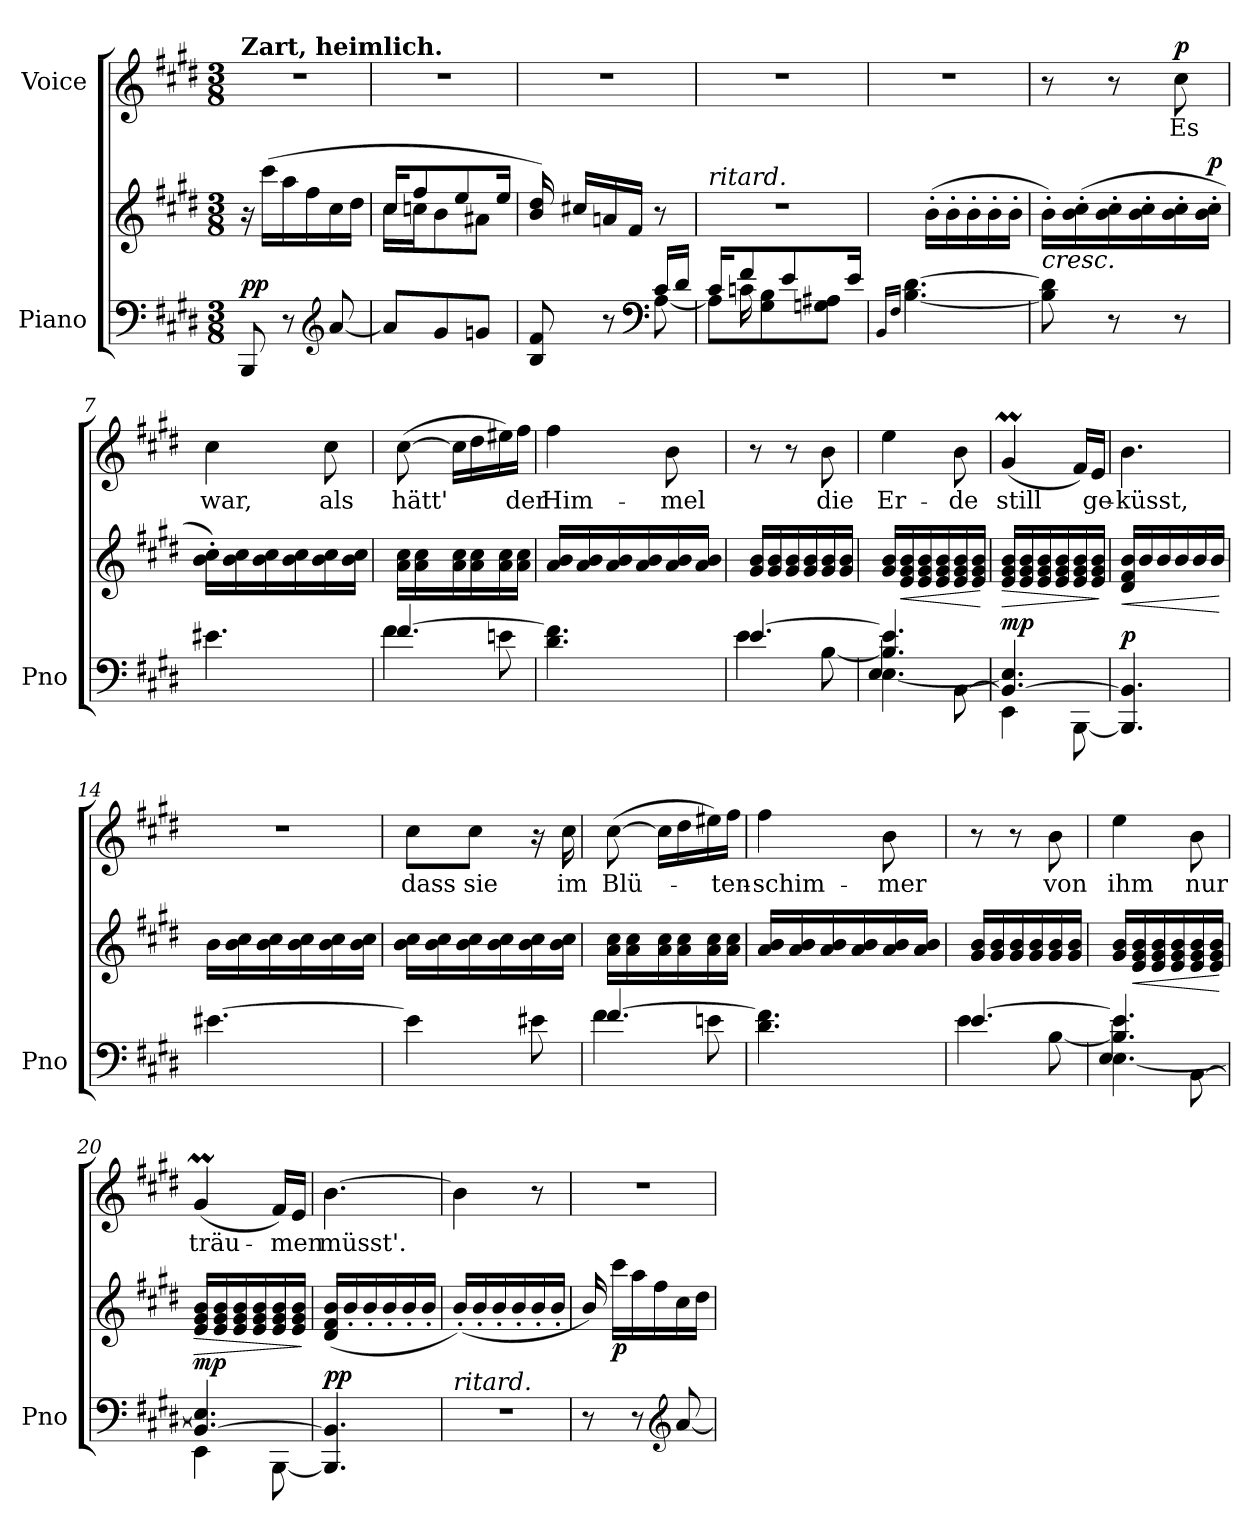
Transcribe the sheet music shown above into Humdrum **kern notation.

**kern	**kern	**dynam	**kern	**text	**dynam
*part2	*part2	*part2	*part1	*part1	*part1
*staff3	*staff2	*staff2/3	*staff1	*staff1	*staff1
*I"Piano	*	*	*I"Voice	*	*
*I'Pno	*	*	*	*	*
*clefF4	*clefG2	*	*clefG2	*	*
*k[f#c#g#d#]	*k[f#c#g#d#]	*	*k[f#c#g#d#]	*	*
*M3/8	*M3/8	*	*M3/8	*	*
=1	=1	=1	=1	=1	=1
!	!	!	!LO:TX:a:B:t=Zart, heimlich.	!	!
!	!	!LO:DY:a=2	!	!	!
!	!	!LO:DY:n=1:a	!	!	!
8BBB/	16r	p p	4.r	.	.
.	(>16ccc#\LL	.	.	.	.
8r	16aa\	.	.	.	.
.	16ff#\	.	.	.	.
*clefG2	*	*	*	*	*
[8a/	16cc#\	.	.	.	.
.	16dd#\JJ	.	.	.	.
=2	=2	=2	=2	=2	=2
*	*^	*	*	*	*
8a/L]	16cc#/KL	16cc#\LL	.	4.r	.	.
.	8ff#/	16ccn\J	.	.	.	.
8g#/	.	8b\	.	.	.	.
.	8ee/	.	.	.	.	.
8gn/J	.	8a#X\J	.	.	.	.
.	16ee/Jk	.	.	.	.	.
*	*v	*v	*	*	*	*
=3	=3	=3	=3	=3	=3
*^	*	*	*	*	*
8B/ 8f#/	8ryy	16b/ 16dd#/)	.	4.r	.	.
.	.	(>16cc#X/LL	.	.	.	.
8r	8ryy	16an/	.	.	.	.
.	.	16f#/JJ	.	.	.	.
*clefF4	*	*	*	*	*	*
16c#/LL	[8A\	8r	.	.	.	.
16d#/JJ	.	.	.	.	.	.
*v	*v	*	*	*	*	*
=4	=4	=4	=4	=4	=4
*	*	*	*MM29	*	*
*^	*	*	*	*	*
*	*^	*	*	*	*	*
!	!	!	!LO:TX:a:i:t=ritard.	!	!	!	!
16c#/KL	8A\L]	16ryy	4.r	.	4.r	.	.
8f#/	.	16cn\	.	.	.	.	.
.	8G#\ 8B\	4ryy	.	.	.	.	.
8e/	.	.	.	.	.	.	.
.	8Gn\ 8A#X\J	.	.	.	.	.	.
16e/Jk	.	.	.	.	.	.	.
*v	*v	*v	*	*	*	*	*
=5	=5	=5	=5	=5	=5
16qBB/LL	.	.	.	.	.
16qF#/JJ	.	.	.	.	.
[4.B\ [4.d#\)	16ryy	.	4.r	.	.
.	(>16b'\LL	.	.	.	.
.	16b'\	.	.	.	.
.	16b'\	.	.	.	.
.	16b'\	.	.	.	.
.	16b'\JJ	.	.	.	.
=6	=6	=6	=6	=6	=6
!	!	!LO:HP:b	!	!	!
8B\] 8d#\]	16b'\LL)	<	8r	.	.
.	(>16b\' 16cc#\'	.	.	.	.
8r	16b\' 16cc#\'	.	8r	.	.
.	16b\' 16cc#\'	.	.	.	.
*	*	*	*MM32	*	*
!	!	!	!	!LO:LY:b	!LO:DY:a
8r	16b\' 16cc#\'	.	8cc#\	Es	p
!	!	!LO:DY:a	!	!	!
.	16b\' 16cc#\'JJ	p	.	.	.
.	.	[	.	.	.
!!LO:LB:g=z
=7	=7	=7	=7	=7	=7
!	!	!	!	!LO:LY:b	!
4.e#X\	16b\' 16cc#\'LL)	.	4cc#\	war,	.
.	16b\ 16cc#\	.	.	.	.
.	16b\ 16cc#\	.	.	.	.
.	16b\ 16cc#\	.	.	.	.
!	!	!	!	!LO:LY:b	!
.	16b\ 16cc#\	.	8cc#\	als	.
.	16b\ 16cc#\JJ	.	.	.	.
=8	=8	=8	=8	=8	=8
*^	*	*	*	*	*
!	!	!	!	!	!LO:LY:b	!
[4.f#/	4f#\	16a\ 16cc#\LL	.	(>[8cc#\	hätt'	.
.	.	16a\ 16cc#\	.	.	.	.
.	.	16a\ 16cc#\	.	16cc#\LL]	.	.
.	.	16a\ 16cc#\	.	16dd#\	.	.
.	8en\	16a\ 16cc#\	.	16ee#X\)	.	.
!	!	!	!	!	!LO:LY:b	!
.	.	16a\ 16cc#\JJ	.	16ff#\JJ	der	.
*v	*v	*	*	*	*	*
=9	=9	=9	=9	=9	=9
!	!	!	!	!LO:LY:b	!
4.d#\ 4.f#\]	16a/ 16b/LL	.	4ff#\	Him-	.
.	16a/ 16b/	.	.	.	.
.	16a/ 16b/	.	.	.	.
.	16a/ 16b/	.	.	.	.
!	!	!	!	!LO:LY:b	!
.	16a/ 16b/	.	8b\	-mel	.
.	16a/ 16b/JJ	.	.	.	.
=10	=10	=10	=10	=10	=10
*^	*	*	*	*	*
[4.e/	4e\	16g#/ 16b/LL	.	8r	.	.
.	.	16g#/ 16b/	.	.	.	.
.	.	16g#/ 16b/	.	8r	.	.
.	.	16g#/ 16b/	.	.	.	.
!	!	!	!	!	!LO:LY:b	!
.	[8B\	16g#/ 16b/	.	8b\	die	.
.	.	16g#/ 16b/JJ	.	.	.	.
=11	=11	=11	=11	=11	=11	=11
*	*^	*	*	*	*	*
!	!	!	!	!	!	!LO:LY:b	!
4.B/] 4.e/]	[4.E\	4E/	16g#/ 16b/LL	.	4ee\	Er-	.
!	!	!	!	!LO:HP:b	!	!	!
.	.	.	16e/ 16g#/ 16b/	<	.	.	.
.	.	.	16e/ 16g#/ 16b/	.	.	.	.
.	.	.	16e/ 16g#/ 16b/	.	.	.	.
!	!	!	!	!	!	!LO:LY:b	!
.	.	[8BB\	16e/ 16g#/ 16b/	.	8b\	-de	.
.	.	.	16e/ 16g#/ 16b/JJ	.	.	.	.
*v	*v	*v	*	*	*	*	*
.	.	[	.	.	.
=12	=12	=12	=12	=12	=12
*^	*	*	*	*	*
!	!	!	!LO:HP:b	!	!LO:LY:b	!
!	!	!	!LO:DY:n=1:a=2	!	!	!
4.BB/_ 4.E/]	4EE\	16e/ 16g#/ 16b/LL	> mp	(<4g#m/	still	.
.	.	16e/ 16g#/ 16b/	.	.	.	.
.	.	16e/ 16g#/ 16b/	.	.	.	.
.	.	16e/ 16g#/ 16b/	.	.	.	.
.	[8BBB\	16e/ 16g#/ 16b/	.	16f#/LL)	.	.
!	!	!	!	!	!LO:LY:b	!
.	.	16e/ 16g#/ 16b/JJ	.	16e/JJ	ge-	.
*v	*v	*	*	*	*	*
.	.	]	.	.	.
=13	=13	=13	=13	=13	=13
!	!	!LO:HP:b	!	!LO:LY:b	!
!	!	!LO:DY:n=1:a=2	!	!	!
4.BBB/] 4.BB/]	16d#/ 16f#/ 16b/LL	< p	4.b\	-küsst,	.
.	16b/	.	.	.	.
.	16b/	.	.	.	.
.	16b/	.	.	.	.
.	16b/	.	.	.	.
.	16b/JJ	.	.	.	.
.	.	[	.	.	.
!!LO:LB:g=z
=14	=14	=14	=14	=14	=14
[4.e#X\	16b\LL	.	4.r	.	.
.	16b\ 16cc#\	.	.	.	.
.	16b\ 16cc#\	.	.	.	.
.	16b\ 16cc#\	.	.	.	.
.	16b\ 16cc#\	.	.	.	.
.	16b\ 16cc#\JJ	.	.	.	.
=15	=15	=15	=15	=15	=15
!	!	!	!	!LO:LY:b	!
4e#\]	16b\ 16cc#\LL	.	8cc#\L	dass	.
.	16b\ 16cc#\	.	.	.	.
!	!	!	!	!LO:LY:b	!
.	16b\ 16cc#\	.	8cc#\J	sie	.
.	16b\ 16cc#\	.	.	.	.
8e#X\	16b\ 16cc#\	.	16r	.	.
!	!	!	!	!LO:LY:b	!
.	16b\ 16cc#\JJ	.	16cc#\	im	.
=16	=16	=16	=16	=16	=16
*^	*	*	*	*	*
!	!	!	!	!	!LO:LY:b	!
[4.f#/	4f#\	16a\ 16cc#\LL	.	(>[8cc#\	Blü-	.
.	.	16a\ 16cc#\	.	.	.	.
.	.	16a\ 16cc#\	.	16cc#\LL]	.	.
.	.	16a\ 16cc#\	.	16dd#\	.	.
.	8en\	16a\ 16cc#\	.	16ee#X\)	.	.
!	!	!	!	!	!LO:LY:b	!
.	.	16a\ 16cc#\JJ	.	16ff#\JJ	-ten-	.
*v	*v	*	*	*	*	*
=17	=17	=17	=17	=17	=17
!	!	!	!	!LO:LY:b	!
4.d#\ 4.f#\]	16a/ 16b/LL	.	4ff#\	-schim-	.
.	16a/ 16b/	.	.	.	.
.	16a/ 16b/	.	.	.	.
.	16a/ 16b/	.	.	.	.
!	!	!	!	!LO:LY:b	!
.	16a/ 16b/	.	8b\	-mer	.
.	16a/ 16b/JJ	.	.	.	.
=18	=18	=18	=18	=18	=18
*^	*	*	*	*	*
[4.e/	4e\	16g#/ 16b/LL	.	8r	.	.
.	.	16g#/ 16b/	.	.	.	.
.	.	16g#/ 16b/	.	8r	.	.
.	.	16g#/ 16b/	.	.	.	.
!	!	!	!	!	!LO:LY:b	!
.	[8B\	16g#/ 16b/	.	8b\	von	.
.	.	16g#/ 16b/JJ	.	.	.	.
=19	=19	=19	=19	=19	=19	=19
*	*^	*	*	*	*	*
!	!	!	!	!	!	!LO:LY:b	!
4.B/] 4.e/]	[4.E\	4E/	16g#/ 16b/LL	.	4ee\	ihm	.
!	!	!	!	!LO:HP:b	!	!	!
.	.	.	16e/ 16g#/ 16b/	<	.	.	.
.	.	.	16e/ 16g#/ 16b/	.	.	.	.
.	.	.	16e/ 16g#/ 16b/	.	.	.	.
!	!	!	!	!	!	!LO:LY:b	!
.	.	[8BB\	16e/ 16g#/ 16b/	.	8b\	nur	.
.	.	.	16e/ 16g#/ 16b/JJ	.	.	.	.
*v	*v	*v	*	*	*	*	*
.	.	[	.	.	.
=20	=20	=20	=20	=20	=20
*^	*	*	*	*	*
!	!	!	!LO:HP:b	!	!LO:LY:b	!
!	!	!	!LO:DY:n=1:a=2	!	!	!
4.BB/_ 4.E/]	4EE\	16e/ 16g#/ 16b/LL	> mp	(<4g#m/	träu-	.
.	.	16e/ 16g#/ 16b/	.	.	.	.
.	.	16e/ 16g#/ 16b/	.	.	.	.
.	.	16e/ 16g#/ 16b/	.	.	.	.
.	[8BBB\	16e/ 16g#/ 16b/	.	16f#/LL)	.	.
!	!	!	!	!	!LO:LY:b	!
.	.	16e/ 16g#/ 16b/JJ	.	16e/JJ	-men	.
*v	*v	*	*	*	*	*
.	.	]	.	.	.
!!LO:LB:g=z
=21	=21	=21	=21	=21	=21
!	!	!LO:DY:a=2	!	!LO:LY:b	!
4.BBB/] 4.BB/]	(<16d#/ 16f#/ 16b/LL	pp	[4.b\	müsst'.	.
.	16b'/	.	.	.	.
.	16b'/	.	.	.	.
.	16b'/	.	.	.	.
.	16b'/	.	.	.	.
.	16b'/JJ	.	.	.	.
=22	=22	=22	=22	=22	=22
*	*	*	*MM29	*	*
!LO:TX:a:i:t=ritard.	!	!	!	!	!
4.r	(<16b'/LL)	.	4b\]	.	.
.	16b'/	.	.	.	.
.	16b'/	.	.	.	.
.	16b'/	.	.	.	.
.	16b'/	.	8r	.	.
.	16b'/JJ	.	.	.	.
=23	=23	=23	=23	=23	=23
8r	16b/)	.	4.r	.	.
!	!	!LO:DY:b	!	!	!
.	16ccc#\LL	p	.	.	.
8r	16aa\	.	.	.	.
.	16ff#\	.	.	.	.
*clefG2	*	*	*	*	*
[8a/	16cc#\	.	.	.	.
.	16dd#\JJ	.	.	.	.
=	=	=	=	=	=
*-	*-	*-	*-	*-	*-
